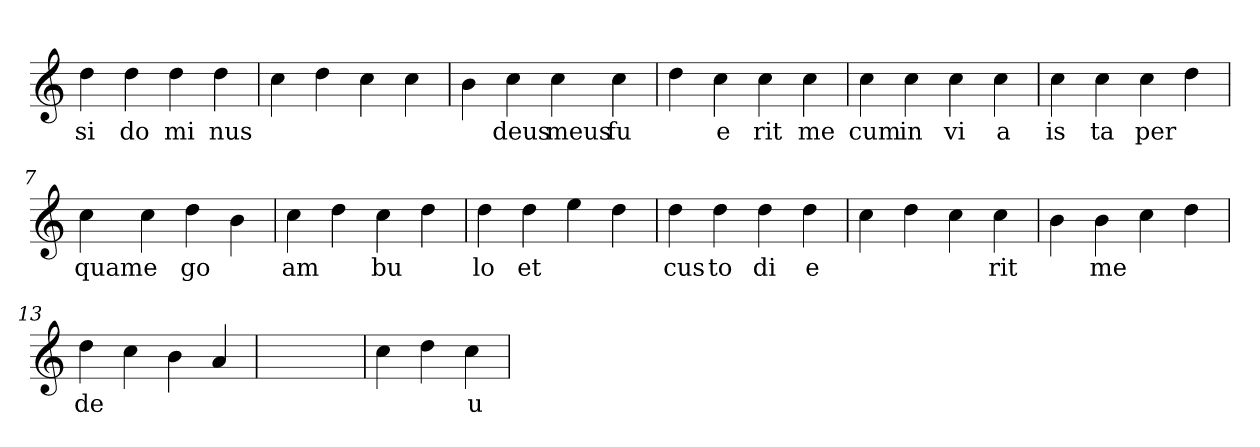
**kern	**text
*part1	*part1
*staff1	*staff1
*clefG2	*
=1	=1
4dd	si
4dd	do
4dd	mi
4dd	nus
=2	=2
4cc	.
4dd	.
4cc	.
4cc	.
=3	=3
4b	.
4cc	deus
4cc	meus
4cc	fu
=4	=4
4dd	.
4cc	e
4cc	rit
4cc	me
=5	=5
4cc	cum
4cc	in
4cc	vi
4cc	a
=6	=6
4cc	is
4cc	ta
4cc	per
4dd	.
=7	=7
4cc	quam
4cc	e
4dd	go
4b	.
=8	=8
4cc	am
4dd	.
4cc	bu
4dd	.
=9	=9
4dd	lo
4dd	et
4ee	.
4dd	.
=10	=10
4dd	cus
4dd	to
4dd	di
4dd	e
=11	=11
4cc	.
4dd	.
4cc	.
4cc	rit
=12	=12
4b	.
4b	me
4cc	.
4dd	.
=13	=13
4dd	de
4cc	.
4b	.
4a	.
=14	=14
1ryy	.
=14	=14
4cc	.
4dd	.
4cc	u
=	=
*-	*-
